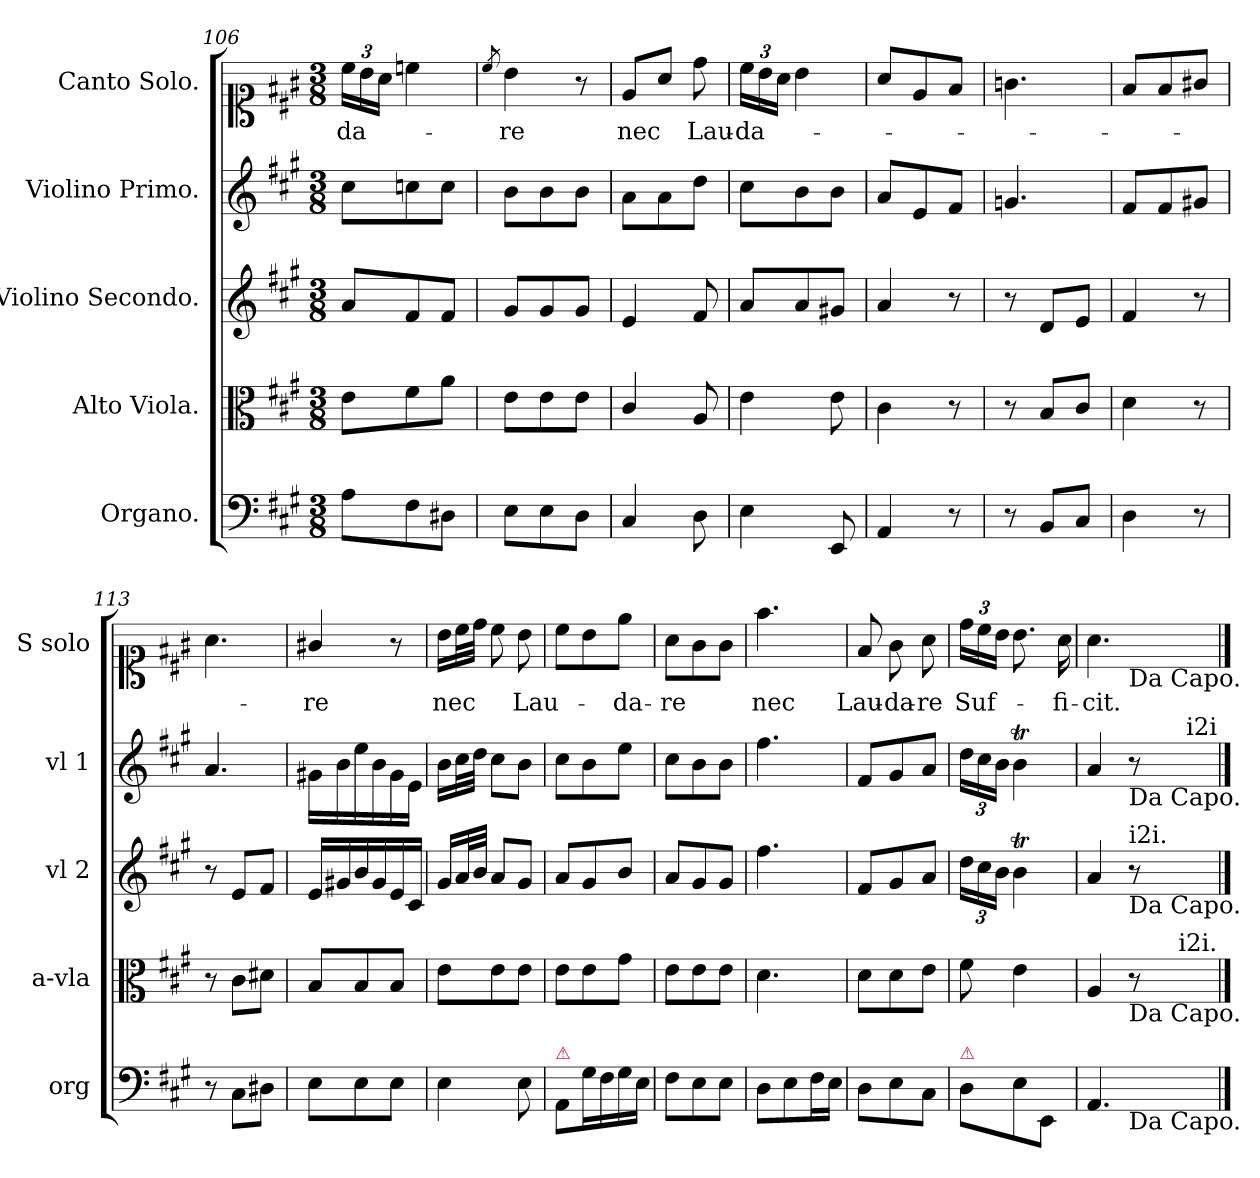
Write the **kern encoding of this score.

**kern	**kern	**kern	**kern	**kern	**text
*part5	*part4	*part3	*part2	*part1	*part1
*staff5	*staff4	*staff3	*staff2	*staff1	*staff1
*I"Organo.	*I"Alto Viola.	*I"Violino Secondo.	*I"Violino Primo.	*I"Canto Solo.	*
*I'org	*I'a-vla	*I'vl 2	*I'vl 1	*I'S solo	*
*clefF4	*clefC3	*clefG2	*clefG2	*clefC1	*
*k[f#c#g#]	*k[f#c#g#]	*k[f#c#g#]	*k[f#c#g#]	*k[f#c#g#]	*
*M3/8	*M3/8	*M3/8	*M3/8	*M3/8	*
=106	=106	=106	=106	=106	=106
8A\L	8e\L	8a/L	8cc#\L	24cc#\LL	-da-
.	.	.	.	24b\	.
.	.	.	.	24a\JJ	.
8F#\	8f#\	8f#/	8ccn\	4ccn\	.
8D#X\J	8a\J	8f#/J	8cc\J	.	.
=107	=107	=107	=107	=107	=107
.	.	.	.	8qcc#/	.
8E\L	8e\L	8g#/L	8b\L	4b\	-re
8E\	8e\	8g#/	8b\	.	.
8D\J	8e\J	8g#/J	8b\J	8r	.
=108	=108	=108	=108	=108	=108
4C#/	4c#/	4e/	8a\L	8e/L	nec
.	.	.	8a\	8a/J	.
8D\	8A/	8f#/	8dd\J	8dd\	Lau-
=109	=109	=109	=109	=109	=109
4E\	4e\	8a/L	8cc#\L	24cc#\LL	-da-
.	.	.	.	24b\	.
.	.	.	.	24a\JJ	.
.	.	8a/	8b\	4b\	.
8EE/	8e\	8g#X/J	8b\J	.	.
=110	=110	=110	=110	=110	=110
4AA/	4c#\	4a/	8a/L	8a/L	.
.	.	.	8e/	8e/	.
8r	8r	8r	8f#/J	8f#/J	.
=111	=111	=111	=111	=111	=111
8r	8r	8r	4.gn/	4.gn\	.
8BB/L	8B/L	8d/L	.	.	.
8C#/J	8c#/J	8e/J	.	.	.
=112	=112	=112	=112	=112	=112
4D\	4d\	4f#/	8f#/L	8f#/L	.
.	.	.	8f#/	8f#/	.
8r	8r	8r	8g#X/J	8g#X/J	.
=113	=113	=113	=113	=113	=113
8r	8r	8r	4.a/	4.a\	.
8C#\L	8c#\L	8e/L	.	.	.
8D#X\J	8d#X\J	8f#/J	.	.	.
=114	=114	=114	=114	=114	=114
8E\L	8B/L	16e/LL	16g#X\LL	4g#X/	-re
.	.	16g#X/	16b\	.	.
8E\	8B/	16b/	16ee\	.	.
.	.	16g#/	16b\	.	.
8E\J	8B/J	16e/	16g#\	8r	.
.	.	16c#/JJ	16e\JJ	.	.
=115	=115	=115	=115	=115	=115
4E\	8e\L	16g#/LL	16b\LL	16b\LL	nec
.	.	32a/L	32cc#\L	32cc#\L	.
.	.	32b/JJJ	32dd\JJJ	32dd\JJJ	.
.	8e\	8a/L	8cc#\L	8cc#\	.
8E\	8e\J	8g#/J	8b\J	8b\	Lau-
=116	=116	=116	=116	=116	=116
!LO:TX:a:color=crimson:t=⚠	!	!	!	!	!
8AA/L	8e\L	8a/L	8cc#\L	8cc#\L	.
16G#\L	8e\	8g#/	8b\	8b\	.
16F#\	.	.	.	.	.
16G#\	8g#\J	8b/J	8ee\J	8ee\J	-da-
16E\JJ	.	.	.	.	.
=117	=117	=117	=117	=117	=117
8F#\L	8e\L	8a/L	8cc#\L	8a\L	-re
8E\	8e\	8g#/	8b\	8g#\	.
8E\J	8e\J	8g#/J	8b\J	8g#\J	.
=118	=118	=118	=118	=118	=118
!	!	!	!	!	!LO:LY:i
8D\L	4.d\	4.ff#\	4.ff#\	4.ff#\	nec
8E\	.	.	.	.	.
16F#\L	.	.	.	.	.
16E\JJ	.	.	.	.	.
=119	=119	=119	=119	=119	=119
!	!	!	!	!	!LO:LY:i
8D\L	8d\L	8f#/L	8f#/L	8f#/	Lau-
!	!	!	!	!	!LO:LY:i
8E\	8d\	8g#/	8g#/	8g#\	-da-
!	!	!	!	!	!LO:LY:i
8C#\J	8e\J	8a/J	8a/J	8a\	-re
=120	=120	=120	=120	=120	=120
!LO:TX:a:color=crimson:t=⚠	!	!	!	!	!
8D\L	8f#\	24dd\LL	24dd\LL	24dd\LL	Suf-
.	.	24cc#\	24cc#\	24cc#\	.
.	.	24b\JJ	24b\JJ	24b\JJ	.
8E\	4e\	4bT\	4bT\	8.b\	.
8EE/J	.	.	.	.	.
.	.	.	.	16a\	-fi-
=121	=121	=121	=121	=121	=121
*^	*	*	*	*^	*
4.AA/	4ryy	4A/	4a/	4a/	4.a\	4ryy	-cit.
!	!	!	!	!	!	!LO:TX:b:t=Da Capo.	!
!	!	!	!	!LO:TX:b:t=Da Capo.	!	!	!
!	!	!	!LO:TX:a:t=i2i.	!	!	!	!
!	!	!	!LO:TX:b:t=Da Capo.	!	!	!	!
!	!	!LO:TX:b:t=Da Capo.	!	!	!	!	!
!	!LO:TX:b:t=Da Capo.	!	!	!	!	!	!
.	8ryy	8r	8r	8r	.	8ryy	.
!	!	!	!	!	!LO:TX:a:t=i2i	!	!
!	!	!	!	!LO:TX:a:t=i2i	!	!	!
!	!	!LO:TX:a:t=i2i.	!	!	!	!	!
!LO:TX:a:t=i2i.	!	!	!	!	!	!	!
*v	*v	*	*	*	*v	*v	*
==	==	==	==	==	==
*-	*-	*-	*-	*-	*-
